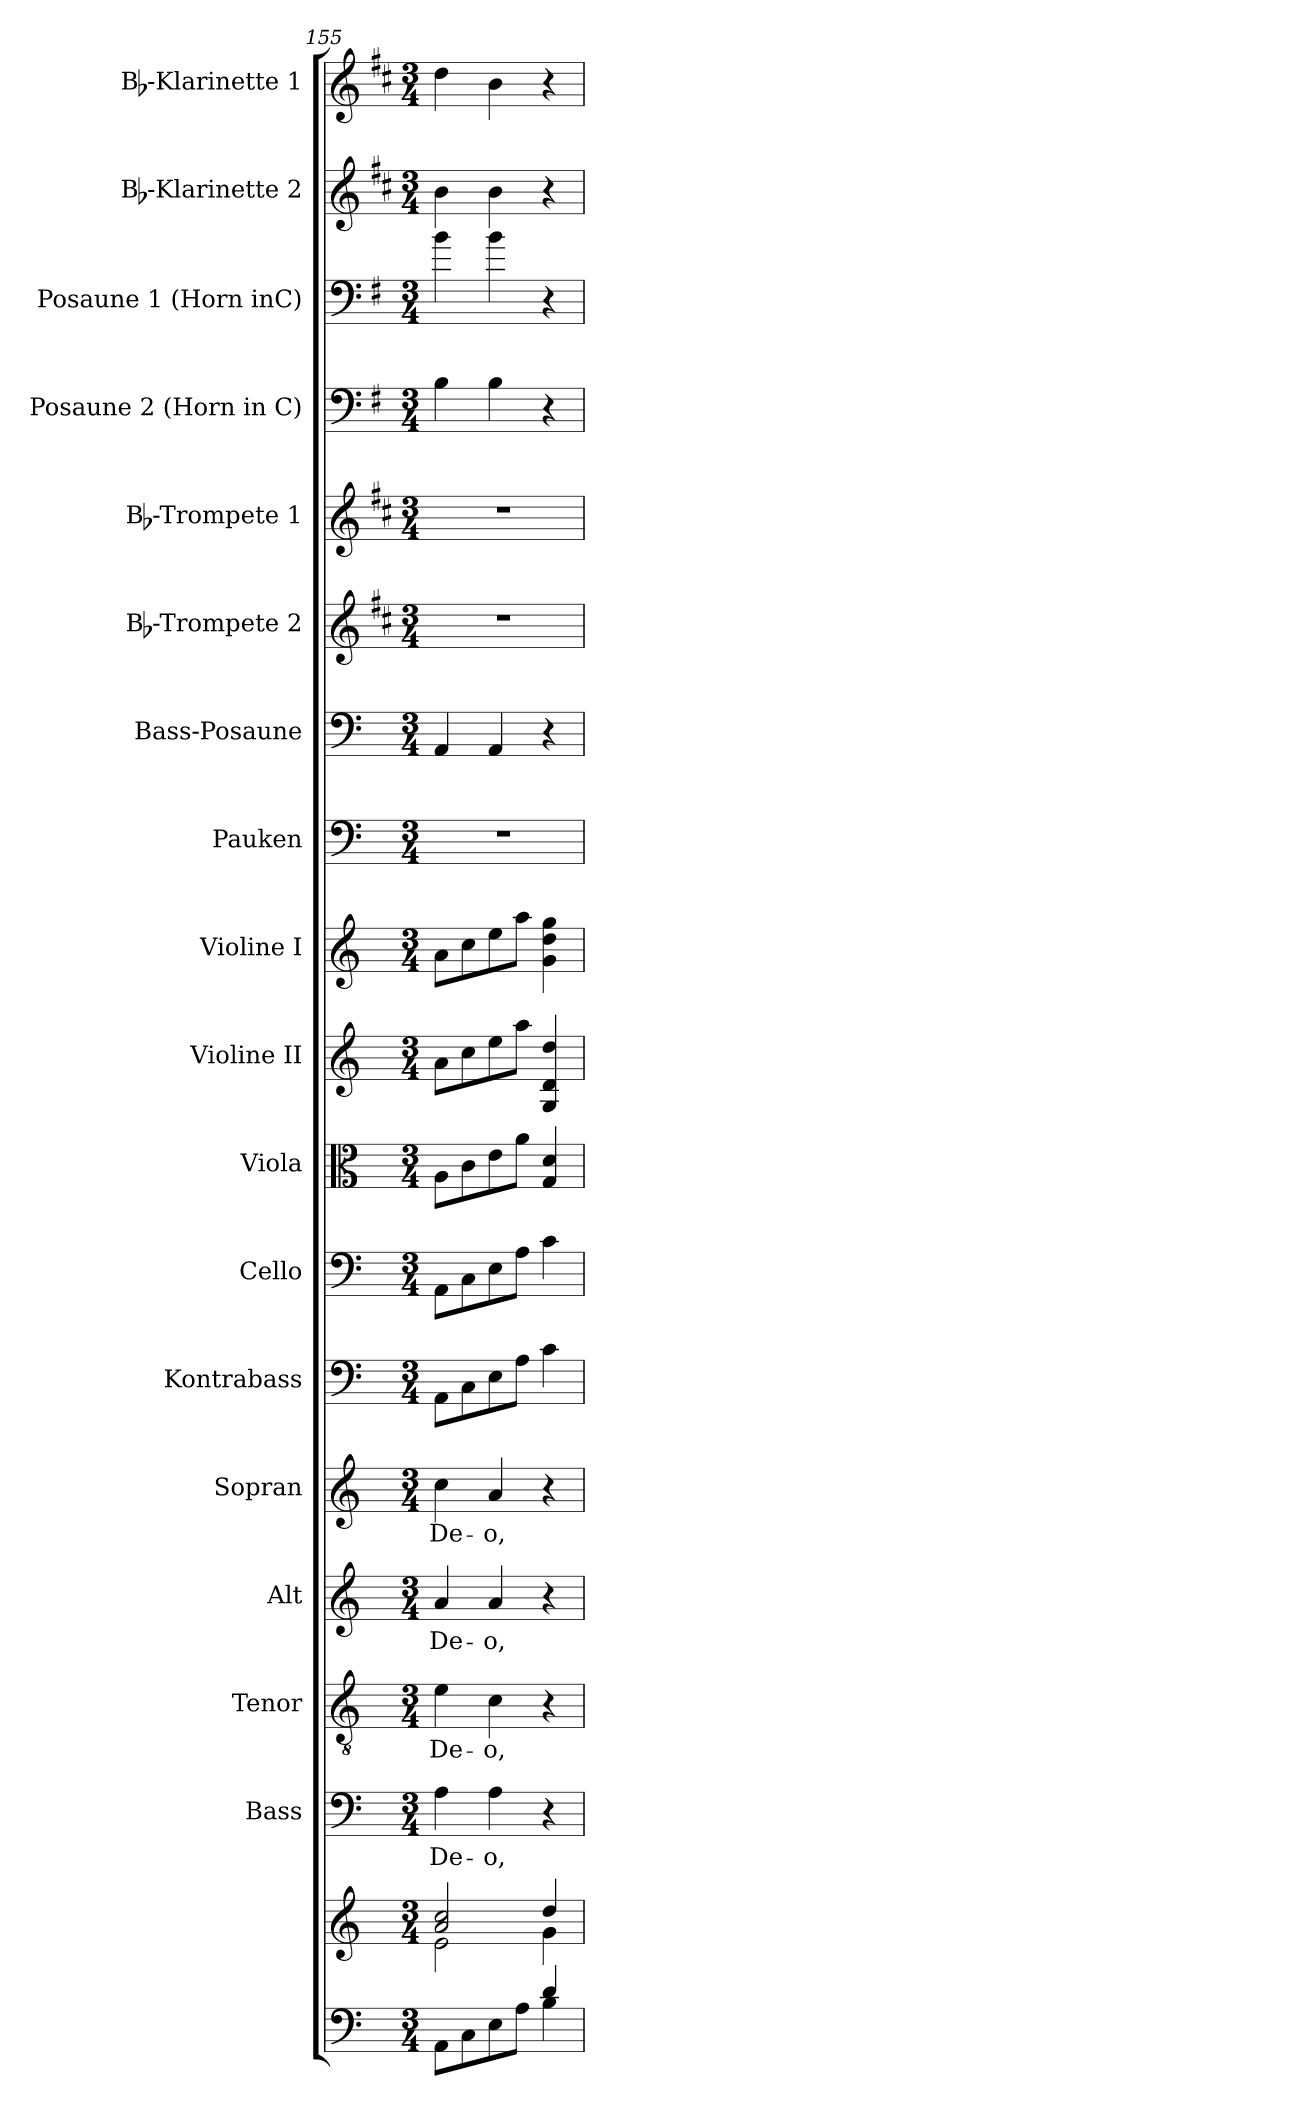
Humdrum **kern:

**kern	**kern	**kern	**text	**kern	**text	**kern	**text	**kern	**text	**kern	**kern	**kern	**kern	**kern	**kern	**kern	**kern	**kern	**kern	**kern	**kern	**kern
*part18	*part18	*part17	*part17	*part16	*part16	*part15	*part15	*part14	*part14	*part13	*part12	*part11	*part10	*part9	*part8	*part7	*part6	*part5	*part4	*part3	*part2	*part1
*staff19	*staff18	*staff17	*staff17	*staff16	*staff16	*staff15	*staff15	*staff14	*staff14	*staff13	*staff12	*staff11	*staff10	*staff9	*staff8	*staff7	*staff6	*staff5	*staff4	*staff3	*staff2	*staff1
*	*	*I"Bass	*	*I"Tenor	*	*I"Alt	*	*I"Sopran	*	*I"Kontrabass	*I"Cello	*I"Viola	*I"Violine II	*I"Violine I	*I"Pauken	*I"Bass-Posaune	*I"Bb-Trompete 2	*I"Bb-Trompete 1	*I"Posaune 2 (Horn in C)	*I"Posaune 1 (Horn inC)	*I"Bb-Klarinette 2	*I"Bb-Klarinette 1
*	*	*I'B.	*	*I'T.	*	*I'A.	*	*I'S.	*	*I'Kb.	*	*I'Vla.	*I'Vl. II	*I'Vl. I	*I'Pk.	*I'B-Pos.	*I'Bb Trp. 2	*I'Bb Trp. 1	*I'Pos. 2	*I'Pos. 1	*I'Bb Kl. 2	*I'Bb Kl. 1
*clefF4	*clefG2	*clefF4	*	*clefGv2	*	*clefG2	*	*clefG2	*	*clefF4	*clefF4	*clefC3	*clefG2	*clefG2	*clefF4	*clefF4	*clefG2	*clefG2	*clefF4	*clefF4	*clefG2	*clefG2
*	*	*	*	*	*	*	*	*	*	*ITrd7c12	*	*	*	*	*	*	*ITrd1c2	*ITrd1c2	*ITrd4c7	*ITrd4c7	*ITrd1c2	*ITrd1c2
*k[]	*k[]	*k[]	*	*k[]	*	*k[]	*	*k[]	*	*k[]	*k[]	*k[]	*k[]	*k[]	*k[]	*k[]	*k[]	*k[]	*k[]	*k[]	*k[]	*k[]
*C:	*C:	*C:	*	*C:	*	*C:	*	*C:	*	*C:	*C:	*C:	*C:	*C:	*C:	*C:	*C:	*C:	*C:	*C:	*C:	*C:
*M3/4	*M3/4	*M3/4	*	*M3/4	*	*M3/4	*	*M3/4	*	*M3/4	*M3/4	*M3/4	*M3/4	*M3/4	*M3/4	*M3/4	*M3/4	*M3/4	*M3/4	*M3/4	*M3/4	*M3/4
=155	=155	=155	=155	=155	=155	=155	=155	=155	=155	=155	=155	=155	=155	=155	=155	=155	=155	=155	=155	=155	=155	=155
*^	*^	*	*	*	*	*	*	*	*	*	*	*	*	*	*	*	*	*	*	*	*	*
!	!	!	!	!	!LO:LY:b	!	!LO:LY:b	!	!LO:LY:b	!	!LO:LY:b	!	!	!	!	!	!	!	!	!	!	!	!	!
2ryy	8AA\L	2a/ 2cc/	2e\	4A\	De-	4e\	De-	4a/	De-	4cc\	De-	8AAA\L	8AA\L	8A\L	8a\L	8a\L	2.r	4AA/	2.r	2.r	4E\	4e\	4a\	4cc\
.	8C\	.	.	.	.	.	.	.	.	.	.	8CC\	8C\	8c\	8cc\	8cc\	.	.	.	.	.	.	.	.
!	!	!	!	!	!LO:LY:b	!	!LO:LY:b	!	!LO:LY:b	!	!LO:LY:b	!	!	!	!	!	!	!	!	!	!	!	!	!
.	8E\	.	.	4A\	-o,	4c\	-o,	4a/	-o,	4a/	-o,	8EE\	8E\	8e\	8ee\	8ee\	.	4AA/	.	.	4E\	4e\	4a\	4a\
.	8A\J	.	.	.	.	.	.	.	.	.	.	8AA\J	8A\J	8a\J	8aa\J	8aa\J	.	.	.	.	.	.	.	.
4d/	4B\	4dd/	4g\	4r	.	4r	.	4r	.	4r	.	4C\	4c\	4G/ 4d/	4G/ 4d/ 4dd/	4g\ 4dd\ 4gg\	.	4r	.	.	4r	4r	4r	4r
*v	*v	*	*	*	*	*	*	*	*	*	*	*	*	*	*	*	*	*	*	*	*	*	*	*
*	*v	*v	*	*	*	*	*	*	*	*	*	*	*	*	*	*	*	*	*	*	*	*	*
=	=	=	=	=	=	=	=	=	=	=	=	=	=	=	=	=	=	=	=	=	=	=
*-	*-	*-	*-	*-	*-	*-	*-	*-	*-	*-	*-	*-	*-	*-	*-	*-	*-	*-	*-	*-	*-	*-
